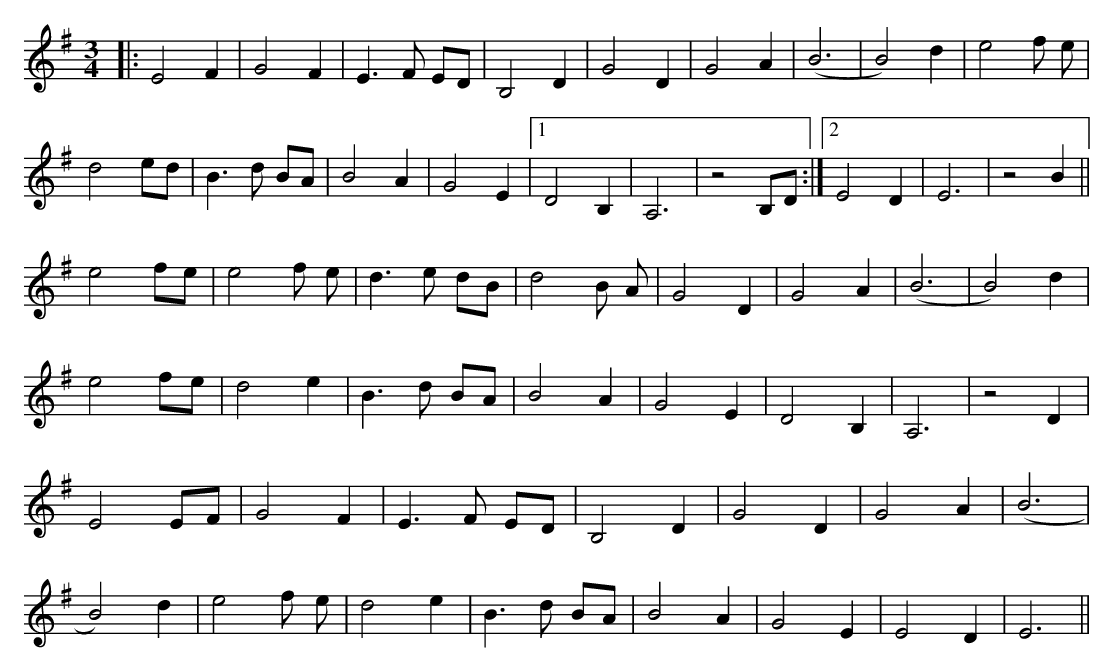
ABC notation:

X:1
M:3/4
K:Emin
|:E4 F2|G4 F2|E3 F ED|B,4 D2|G4 D2|G4 A2|(B6|B4) d2| e4 f e|
d4 ed|B3 d BA|B4 A2| G4 E2|1 D4 B,2| A,6|z4 B,D:|2 E4 D2| E6|z4 B2||
e4 fe|e4 f e| d3 e dB|d4 B A|G4 D2|G4 A2| (B6|B4) d2|
 e4 fe| d4 e2|B3 d BA| B4 A2|G4 E2|D4 B,2| A,6|z4D2|
 E4 EF|G4 F2|E3 F ED|B,4 D2| G4 D2|G4 A2|(B6|
B4) d2| e4 f e| d4 e2| B3 d BA|B4 A2| G4 E2|E4 D2|E6||
